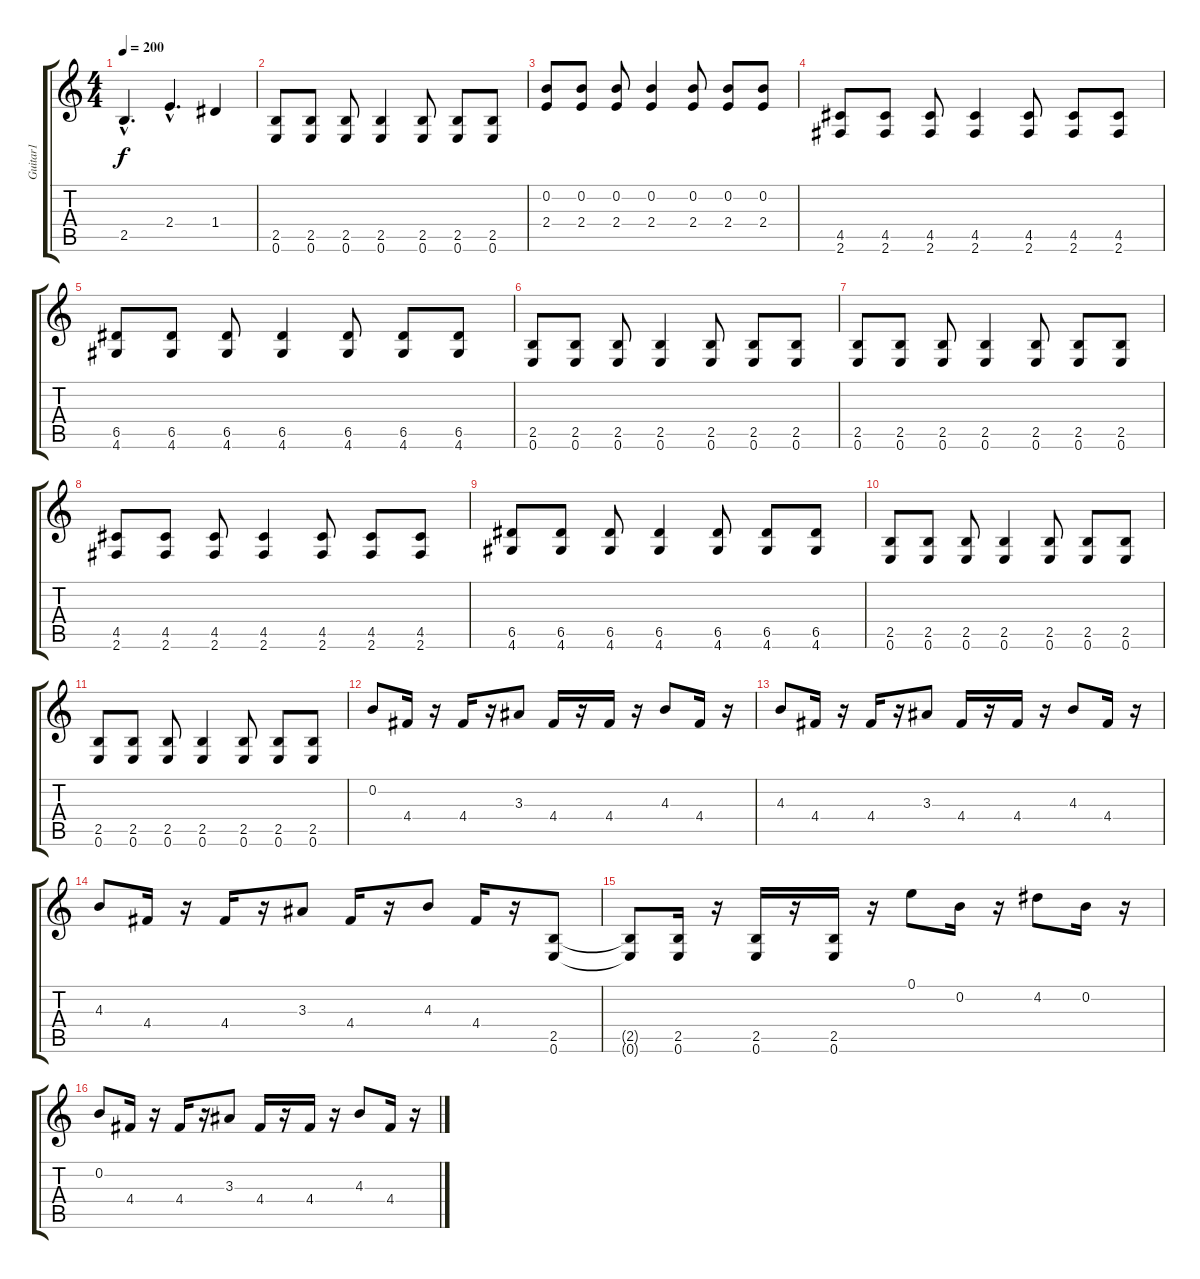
\track ("Guitar1" "Guitar1") {instrument distortionguitar}
\staff {score tabs}
\tuning (E4 B3 G3 D3 A2 E2) {hide}
\ts (4 4)
\tempo 200
\clef g2
\ks c
2.5{hac}.4{d dy f} 2.4{hac}.4{d} 1.4.4 |
(2.5 0.6).8 (2.5 0.6).8 (2.5 0.6).8 (2.5 0.6).4 (2.5 0.6).8 (2.5 0.6).8 (2.5 0.6).8 |
(0.2 2.4).8 (0.2 2.4).8 (0.2 2.4).8 (0.2 2.4).4 (0.2 2.4).8 (0.2 2.4).8 (0.2 2.4).8 |
(4.5 2.6).8 (4.5 2.6).8 (4.5 2.6).8 (4.5 2.6).4 (4.5 2.6).8 (4.5 2.6).8 (4.5 2.6).8 |
(6.5 4.6).8 (6.5 4.6).8 (6.5 4.6).8 (6.5 4.6).4 (6.5 4.6).8 (6.5 4.6).8 (6.5 4.6).8 |
(2.5 0.6).8 (2.5 0.6).8 (2.5 0.6).8 (2.5 0.6).4 (2.5 0.6).8 (2.5 0.6).8 (2.5 0.6).8 |
(2.5 0.6).8 (2.5 0.6).8 (2.5 0.6).8 (2.5 0.6).4 (2.5 0.6).8 (2.5 0.6).8 (2.5 0.6).8 |
(4.5 2.6).8 (4.5 2.6).8 (4.5 2.6).8 (4.5 2.6).4 (4.5 2.6).8 (4.5 2.6).8 (4.5 2.6).8 |
(6.5 4.6).8 (6.5 4.6).8 (6.5 4.6).8 (6.5 4.6).4 (6.5 4.6).8 (6.5 4.6).8 (6.5 4.6).8 |
(2.5 0.6).8 (2.5 0.6).8 (2.5 0.6).8 (2.5 0.6).4 (2.5 0.6).8 (2.5 0.6).8 (2.5 0.6).8 |
(2.5 0.6).8 (2.5 0.6).8 (2.5 0.6).8 (2.5 0.6).4 (2.5 0.6).8 (2.5 0.6).8 (2.5 0.6).8 |
0.2.8 4.4.16 r.16 4.4.16 r.16 3.3.8 4.4.16 r.16 4.4.16 r.16 4.3.8 4.4.16 r.16 |
4.3.8 4.4.16 r.16 4.4.16 r.16 3.3.8 4.4.16 r.16 4.4.16 r.16 4.3.8 4.4.16 r.16 |
4.3.8 4.4.16 r.16 4.4.16 r.16 3.3.8 4.4.16 r.16 4.3.8 4.4.16 r.16 (2.5 0.6).8 |
(2.5{t} 0.6{t}).8 (2.5 0.6).16 r.16 (2.5 0.6).16 r.16 (2.5 0.6).16 r.16 0.1.8 0.2.16 r.16 4.2.8 0.2.16 r.16 |
0.2.8 4.4.16 r.16 4.4.16 r.16 3.3.8 4.4.16 r.16 4.4.16 r.16 4.3.8 4.4.16 r.16
